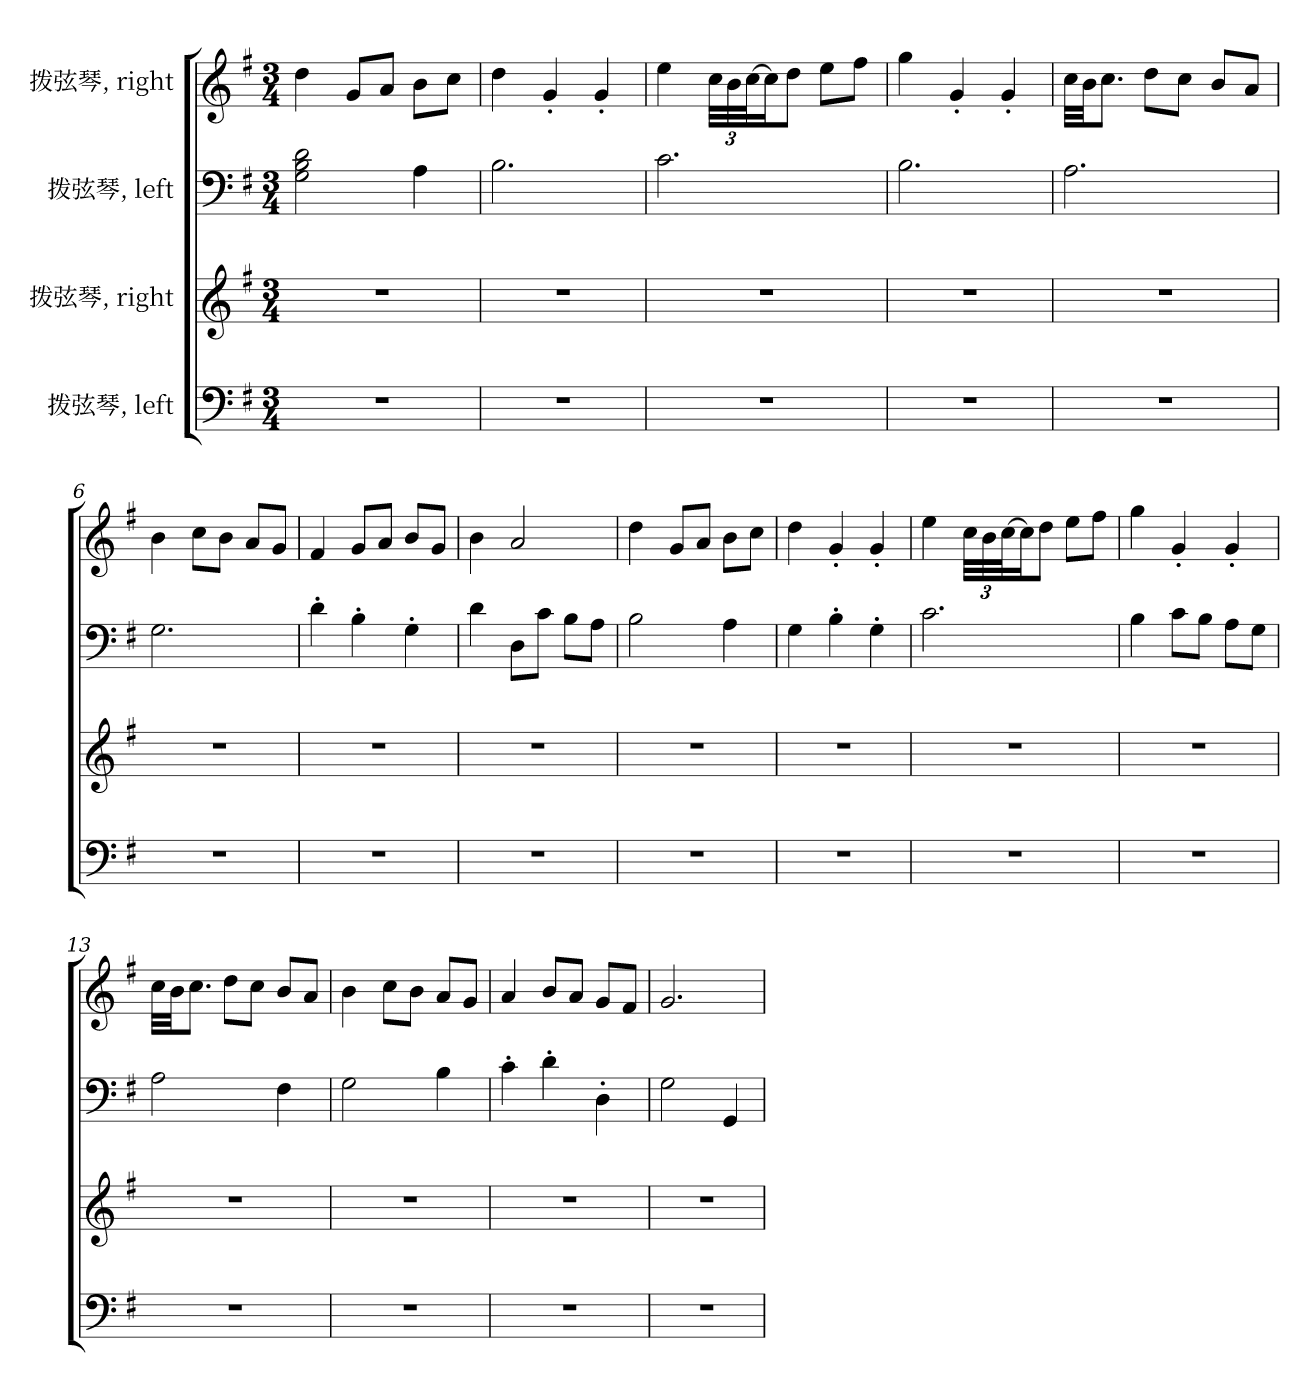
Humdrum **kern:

**kern	**kern	**kern	**kern
*part4	*part3	*part2	*part1
*staff4	*staff3	*staff2	*staff1
*I"拨弦琴, left	*I"拨弦琴, right	*I"拨弦琴, left	*I"拨弦琴, right
*clefF4	*clefG2	*clefF4	*clefG2
*k[f#]	*k[f#]	*k[f#]	*k[f#]
*M3/4	*M3/4	*M3/4	*M3/4
*MM130	*MM130	*MM130	*MM130
=1	=1	=1	=1
2.r	2.r	2G\ 2B\ 2d\	4dd\
.	.	.	8g/L
.	.	.	8a/J
.	.	4A\	8b\L
.	.	.	8cc\J
=2	=2	=2	=2
2.r	2.r	2.B\	4dd\
.	.	.	4g'/
.	.	.	4g'/
=3	=3	=3	=3
2.r	2.r	2.c\	4ee\
*	*	*	*Xbrackettup
.	.	.	48cc\LLL
.	.	.	48b\
.	.	.	[48cc\J
.	.	.	16cc\J]
.	.	.	8dd\J
.	.	.	8ee\L
.	.	.	8ff#\J
=4	=4	=4	=4
2.r	2.r	2.B\	4gg\
.	.	.	4g'/
.	.	.	4g'/
=5	=5	=5	=5
2.r	2.r	2.A\	32cc\LLL
.	.	.	32b\JJ
.	.	.	8.cc\J
.	.	.	8dd\L
.	.	.	8cc\J
.	.	.	8b/L
.	.	.	8a/J
=6	=6	=6	=6
2.r	2.r	2.G\	4b\
.	.	.	8cc\L
.	.	.	8b\J
.	.	.	8a/L
.	.	.	8g/J
!!LO:LB:g=z
=7	=7	=7	=7
2.r	2.r	4d'\	4f#/
.	.	4B'\	8g/L
.	.	.	8a/J
.	.	4G'\	8b/L
.	.	.	8g/J
=8	=8	=8	=8
2.r	2.r	4d\	4b\
.	.	8D\L	2a/
.	.	8c\J	.
.	.	8B\L	.
.	.	8A\J	.
=9	=9	=9	=9
2.r	2.r	2B\	4dd\
.	.	.	8g/L
.	.	.	8a/J
.	.	4A\	8b\L
.	.	.	8cc\J
=10	=10	=10	=10
2.r	2.r	4G\	4dd\
.	.	4B'\	4g'/
.	.	4G'\	4g'/
=11	=11	=11	=11
2.r	2.r	2.c\	4ee\
.	.	.	48cc\LLL
.	.	.	48b\
.	.	.	[48cc\J
.	.	.	16cc\J]
.	.	.	8dd\J
.	.	.	8ee\L
.	.	.	8ff#\J
=12	=12	=12	=12
2.r	2.r	4B\	4gg\
.	.	8c\L	4g'/
.	.	8B\J	.
.	.	8A\L	4g'/
.	.	8G\J	.
!!LO:LB:g=z
=13	=13	=13	=13
2.r	2.r	2A\	32cc\LLL
.	.	.	32b\JJ
.	.	.	8.cc\J
.	.	.	8dd\L
.	.	.	8cc\J
.	.	4F#\	8b/L
.	.	.	8a/J
=14	=14	=14	=14
2.r	2.r	2G\	4b\
.	.	.	8cc\L
.	.	.	8b\J
.	.	4B\	8a/L
.	.	.	8g/J
=15	=15	=15	=15
2.r	2.r	4c'\	4a/
.	.	4d'\	8b/L
.	.	.	8a/J
.	.	4D'\	8g/L
.	.	.	8f#/J
=16	=16	=16	=16
2.r	2.r	2G\	2.g/
.	.	4GG/	.
=	=	=	=
*-	*-	*-	*-
